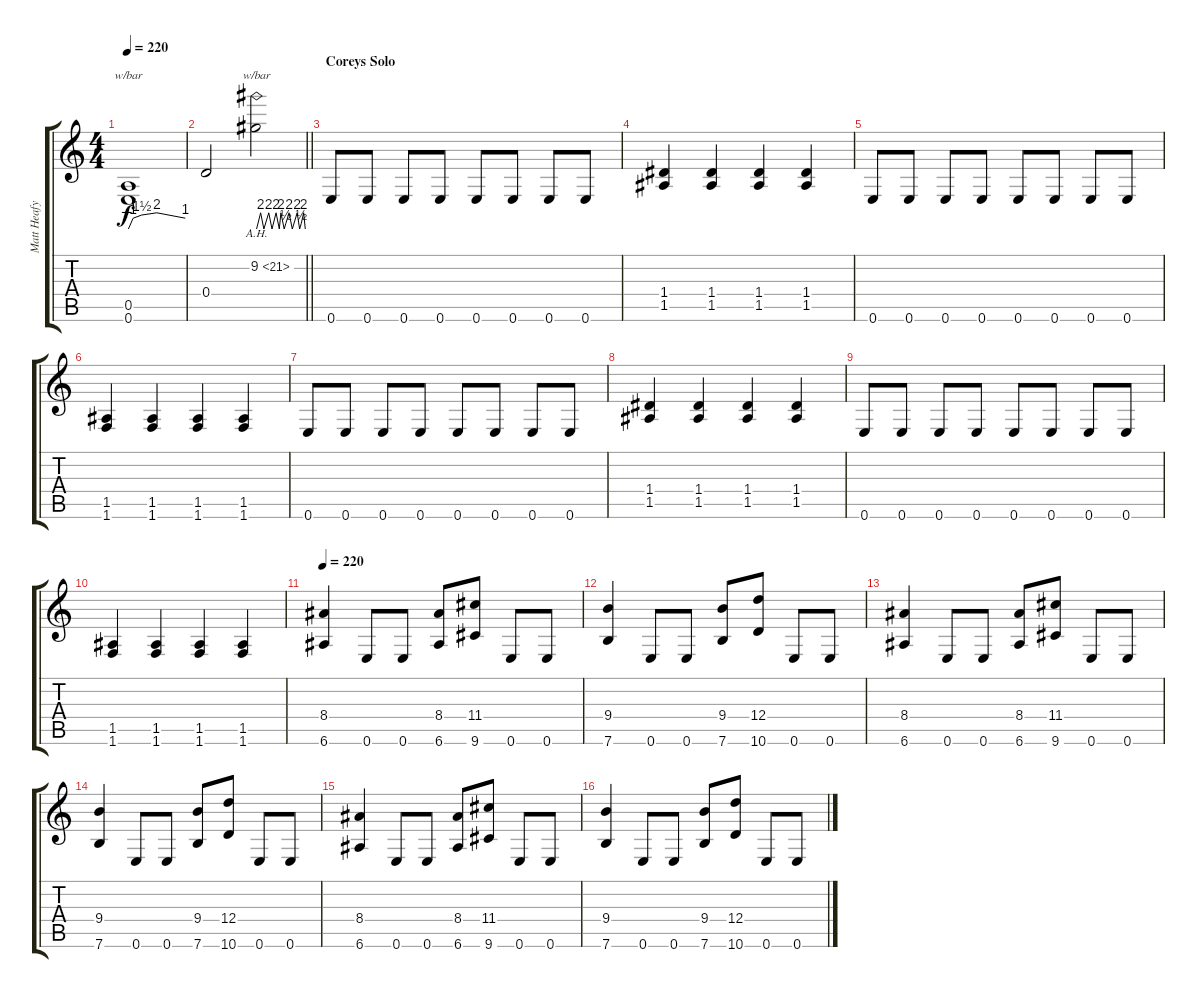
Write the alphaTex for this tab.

\track ("Matt Heafy" "Matt Heafy") {instrument distortionguitar}
\staff {score tabs}
\tuning (E4 B3 G3 D3 A2 E2) {hide}
\ts (4 4)
\tempo 220
\clef g2
\ks c
(0.5{t} 0.6{t}).1{tbe (custom default 0 0 5 4 14 6 30 8 60 4) dy f} |
\barLineRight lightlight
0.4.2 9.2{ah 12}.2{tbe (custom default 0 0 5 8 9 0 15 8 19 0 24 8 28 0 30 8 34 0 36 2 40 8 44 0 50 8 53 0 55 2 58 8 60 0)} |
\section ("" "Coreys Solo")
0.6.8 0.6.8 0.6.8 0.6.8 0.6.8 0.6.8 0.6.8 0.6.8 |
(1.4 1.5).4 (1.4 1.5).4 (1.4 1.5).4 (1.4 1.5).4 |
0.6.8 0.6.8 0.6.8 0.6.8 0.6.8 0.6.8 0.6.8 0.6.8 |
(1.5 1.6).4 (1.5 1.6).4 (1.5 1.6).4 (1.5 1.6).4 |
0.6.8 0.6.8 0.6.8 0.6.8 0.6.8 0.6.8 0.6.8 0.6.8 |
(1.4 1.5).4 (1.4 1.5).4 (1.4 1.5).4 (1.4 1.5).4 |
0.6.8 0.6.8 0.6.8 0.6.8 0.6.8 0.6.8 0.6.8 0.6.8 |
(1.5 1.6).4 (1.5 1.6).4 (1.5 1.6).4 (1.5 1.6).4 |
\tempo 220
(8.4 6.6).4 0.6.8 0.6.8 (8.4 6.6).8 (11.4 9.6).8 0.6.8 0.6.8 |
(9.4 7.6).4 0.6.8 0.6.8 (9.4 7.6).8 (12.4 10.6).8 0.6.8 0.6.8 |
(8.4 6.6).4 0.6.8 0.6.8 (8.4 6.6).8 (11.4 9.6).8 0.6.8 0.6.8 |
(9.4 7.6).4 0.6.8 0.6.8 (9.4 7.6).8 (12.4 10.6).8 0.6.8 0.6.8 |
(8.4 6.6).4 0.6.8 0.6.8 (8.4 6.6).8 (11.4 9.6).8 0.6.8 0.6.8 |
(9.4 7.6).4 0.6.8 0.6.8 (9.4 7.6).8 (12.4 10.6).8 0.6.8 0.6.8
